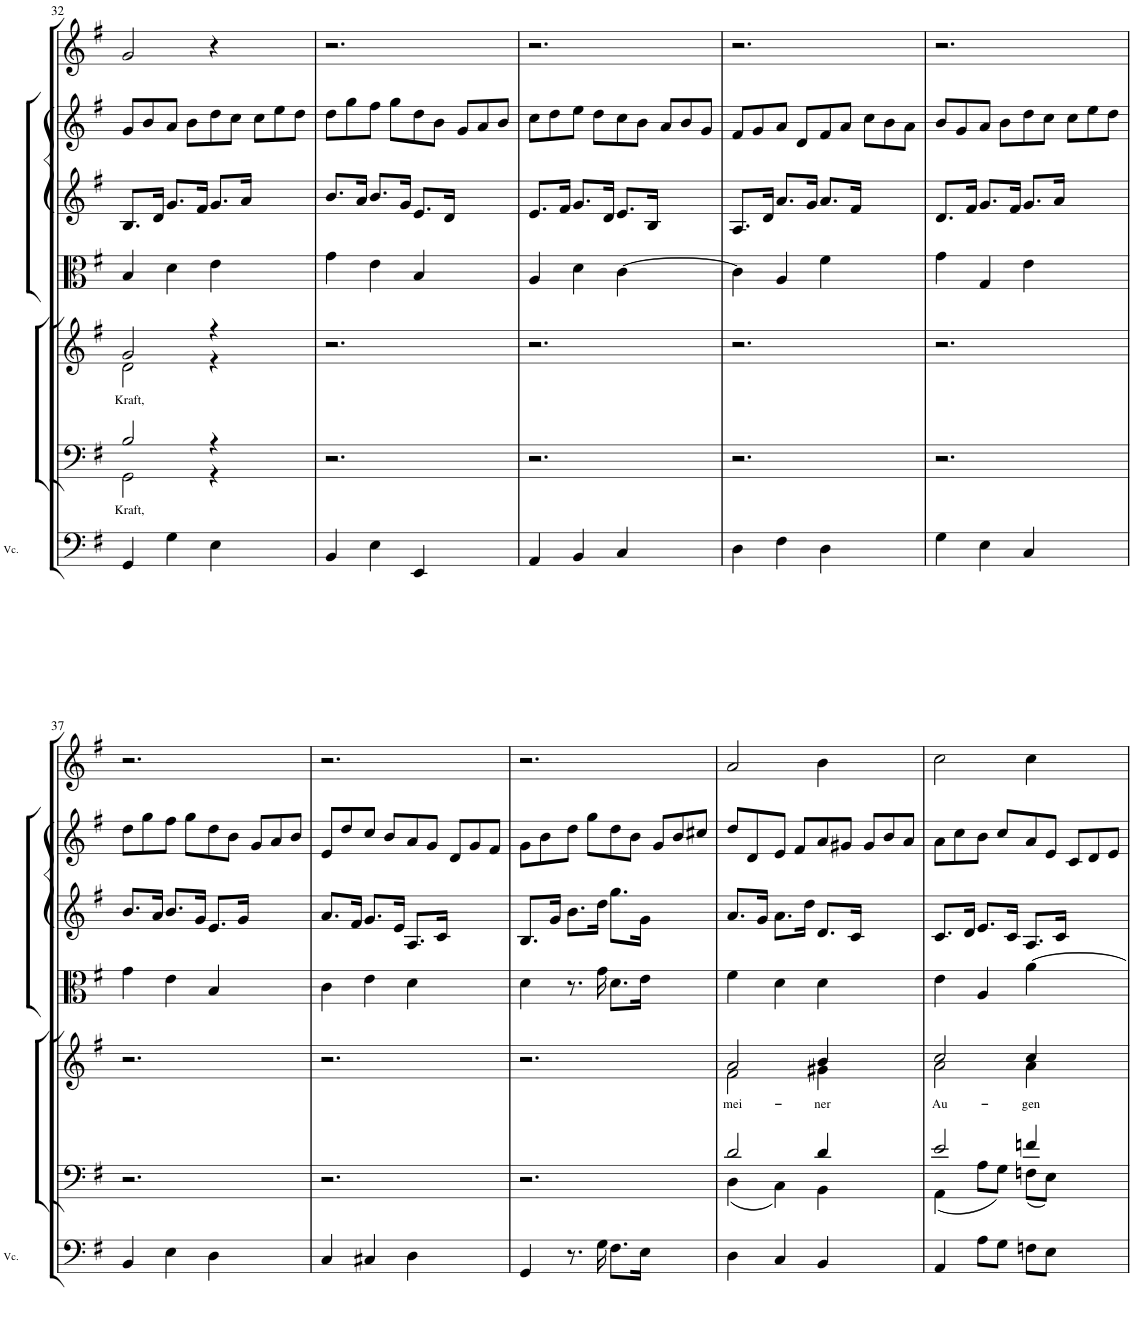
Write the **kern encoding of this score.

**kern	**kern	**text	**kern	**text	**kern	**kern	**kern	**kern
*part7	*part6	*part6	*part5	*part5	*part4	*part3	*part2	*part1
*staff7	*staff6	*staff6	*staff5	*staff5	*staff4	*staff3	*staff2	*staff1
*I"Cello	*I"Tenor &amp; Bass	*	*I"Soprano &amp; Alto	*	*I"Viola (Clarinet &amp; Alto Sax)	*I"Violin 2 (Clarinet)	*I"Violin 1 &amp; Oboe (Flute &amp; Clarinet)	*I"Trumpet
!!LO:PB:g=z
*clefF4	*clefF4	*	*clefG2	*	*clefC3	*clefG2	*clefG2	*clefG2
*k[f#]	*k[f#]	*	*k[f#]	*	*k[f#]	*k[f#]	*k[f#]	*k[f#]
*e:	*e:	*	*e:	*	*e:	*e:	*e:	*e:
*M3/4	*M3/4	*	*M3/4	*	*M3/4	*M3/4	*M9/8	*M3/4
=32	=32	=32	=32	=32	=32	=32	=32	=32
!	!	!LO:LY:b	!	!LO:LY:b	!	!	!	!
*	*^	*	*^	*	*	*	*	*
4GG/	2B/	2GG\	Kraft,	2g/	2d\	Kraft,	4B/	8.B/L	8g/L	2g/
.	.	.	.	.	.	.	.	.	8b/	.
.	.	.	.	.	.	.	.	16d/Jk	.	.
4G\	.	.	.	.	.	.	4d\	8.g/L	8a/J	.
.	.	.	.	.	.	.	.	.	8b\L	.
.	.	.	.	.	.	.	.	16f#/Jk	.	.
4E\	4r	4r	.	4r	4r	.	4e\	8.g/L	8dd\	4r
.	.	.	.	.	.	.	.	.	8cc\J	.
.	.	.	.	.	.	.	.	16a/Jk	.	.
4.ryy	4.ryy	4.ryy	.	4.ryy	4.ryy	.	4.ryy	4.ryy	8cc\L	4.ryy
.	.	.	.	.	.	.	.	.	8ee\	.
.	.	.	.	.	.	.	.	.	8dd\J	.
*	*v	*v	*	*	*	*	*	*	*	*
*	*	*	*v	*v	*	*	*	*	*
=33	=33	=33	=33	=33	=33	=33	=33	=33
4BB/	2.r	.	2.r	.	4g\	8.b/L	8dd\L	2.r
.	.	.	.	.	.	.	8gg\	.
.	.	.	.	.	.	16a/Jk	.	.
4E\	.	.	.	.	4e\	8.b/L	8ff#\J	.
.	.	.	.	.	.	.	8gg\L	.
.	.	.	.	.	.	16g/Jk	.	.
4EE/	.	.	.	.	4B/	8.e/L	8dd\	.
.	.	.	.	.	.	.	8b\J	.
.	.	.	.	.	.	16d/Jk	.	.
4.ryy	4.ryy	.	4.ryy	.	4.ryy	4.ryy	8g/L	4.ryy
.	.	.	.	.	.	.	8a/	.
.	.	.	.	.	.	.	8b/J	.
=34	=34	=34	=34	=34	=34	=34	=34	=34
4AA/	2.r	.	2.r	.	4A/	8.e/L	8cc\L	2.r
.	.	.	.	.	.	.	8dd\	.
.	.	.	.	.	.	16f#/Jk	.	.
4BB/	.	.	.	.	4d\	8.g/L	8ee\J	.
.	.	.	.	.	.	.	8dd\L	.
.	.	.	.	.	.	16d/Jk	.	.
4C/	.	.	.	.	[4c\	8.e/L	8cc\	.
.	.	.	.	.	.	.	8b\J	.
.	.	.	.	.	.	16B/Jk	.	.
4.ryy	4.ryy	.	4.ryy	.	4.ryy	4.ryy	8a/L	4.ryy
.	.	.	.	.	.	.	8b/	.
.	.	.	.	.	.	.	8g/J	.
=35	=35	=35	=35	=35	=35	=35	=35	=35
4D\	2.r	.	2.r	.	4c\]	8.A/L	8f#/L	2.r
.	.	.	.	.	.	.	8g/	.
.	.	.	.	.	.	16d/Jk	.	.
4F#\	.	.	.	.	4A/	8.a/L	8a/J	.
.	.	.	.	.	.	.	8d/L	.
.	.	.	.	.	.	16g/Jk	.	.
4D\	.	.	.	.	4f#\	8.a/L	8f#/	.
.	.	.	.	.	.	.	8a/J	.
.	.	.	.	.	.	16f#/Jk	.	.
4.ryy	4.ryy	.	4.ryy	.	4.ryy	4.ryy	8cc\L	4.ryy
.	.	.	.	.	.	.	8b\	.
.	.	.	.	.	.	.	8a\J	.
=36	=36	=36	=36	=36	=36	=36	=36	=36
4G\	2.r	.	2.r	.	4g\	8.d/L	8b/L	2.r
.	.	.	.	.	.	.	8g/	.
.	.	.	.	.	.	16f#/Jk	.	.
4E\	.	.	.	.	4G/	8.g/L	8a/J	.
.	.	.	.	.	.	.	8b\L	.
.	.	.	.	.	.	16f#/Jk	.	.
4C/	.	.	.	.	4e\	8.g/L	8dd\	.
.	.	.	.	.	.	.	8cc\J	.
.	.	.	.	.	.	16a/Jk	.	.
4.ryy	4.ryy	.	4.ryy	.	4.ryy	4.ryy	8cc\L	4.ryy
.	.	.	.	.	.	.	8ee\	.
.	.	.	.	.	.	.	8dd\J	.
!!LO:LB:g=z
=37	=37	=37	=37	=37	=37	=37	=37	=37
4BB/	2.r	.	2.r	.	4g\	8.b/L	8dd\L	2.r
.	.	.	.	.	.	.	8gg\	.
.	.	.	.	.	.	16a/Jk	.	.
4E\	.	.	.	.	4e\	8.b/L	8ff#\J	.
.	.	.	.	.	.	.	8gg\L	.
.	.	.	.	.	.	16g/Jk	.	.
4D\	.	.	.	.	4B/	8.e/L	8dd\	.
.	.	.	.	.	.	.	8b\J	.
.	.	.	.	.	.	16g/Jk	.	.
4.ryy	4.ryy	.	4.ryy	.	4.ryy	4.ryy	8g/L	4.ryy
.	.	.	.	.	.	.	8a/	.
.	.	.	.	.	.	.	8b/J	.
=38	=38	=38	=38	=38	=38	=38	=38	=38
4C/	2.r	.	2.r	.	4c\	8.a/L	8e/L	2.r
.	.	.	.	.	.	.	8dd/	.
.	.	.	.	.	.	16f#/Jk	.	.
4C#X/	.	.	.	.	4e\	8.g/L	8cc/J	.
.	.	.	.	.	.	.	8b/L	.
.	.	.	.	.	.	16e/Jk	.	.
4D\	.	.	.	.	4d\	8.A/L	8a/	.
.	.	.	.	.	.	.	8g/J	.
.	.	.	.	.	.	16c/Jk	.	.
4.ryy	4.ryy	.	4.ryy	.	4.ryy	4.ryy	8d/L	4.ryy
.	.	.	.	.	.	.	8g/	.
.	.	.	.	.	.	.	8f#/J	.
=39	=39	=39	=39	=39	=39	=39	=39	=39
4GG/	2.r	.	2.r	.	4d\	8.B/L	8g\L	2.r
.	.	.	.	.	.	.	8b\	.
.	.	.	.	.	.	16g/Jk	.	.
8.r	.	.	.	.	8.r	8.b\L	8dd\J	.
.	.	.	.	.	.	.	8gg\L	.
16G\	.	.	.	.	16g\	16dd\Jk	.	.
8.F#\L	.	.	.	.	8.d\L	8.gg\L	8dd\	.
.	.	.	.	.	.	.	8b\J	.
16E\Jk	.	.	.	.	16e\Jk	16g\Jk	.	.
4.ryy	4.ryy	.	4.ryy	.	4.ryy	4.ryy	8g/L	4.ryy
.	.	.	.	.	.	.	8b/	.
.	.	.	.	.	.	.	8cc#X/J	.
=40	=40	=40	=40	=40	=40	=40	=40	=40
*	*^	*	*	*	*	*	*	*
!	!	!	!	!	!LO:LY:b	!	!	!	!
*	*	*	*	*^	*	*	*	*	*
4D\	2d/	(4D\	.	2a/	2f#\	mei-	4f#\	8.a/L	8dd/L	2a/
.	.	.	.	.	.	.	.	.	8d/	.
.	.	.	.	.	.	.	.	16g/Jk	.	.
4C/	.	4C\)	.	.	.	.	4d\	8.a\L	8e/J	.
.	.	.	.	.	.	.	.	.	8f#/L	.
.	.	.	.	.	.	.	.	16dd\Jk	.	.
!	!	!	!	!	!	!LO:LY:b	!	!	!	!
4BB/	4d/	4BB\	.	4b/	4g#X\	-ner	4d\	8.d/L	8a/	4b\
.	.	.	.	.	.	.	.	.	8g#X/J	.
.	.	.	.	.	.	.	.	16c/Jk	.	.
4.ryy	4.ryy	4.ryy	.	4.ryy	4.ryy	.	4.ryy	4.ryy	8g#/L	4.ryy
.	.	.	.	.	.	.	.	.	8b/	.
.	.	.	.	.	.	.	.	.	8a/J	.
=41	=41	=41	=41	=41	=41	=41	=41	=41	=41	=41
!	!	!	!	!	!	!LO:LY:b	!	!	!	!
4AA/	2e/	(4AA\	.	2cc/	2a\	Au-	4e\	8.c/L	8a\L	2cc\
.	.	.	.	.	.	.	.	.	8cc\	.
.	.	.	.	.	.	.	.	16d/Jk	.	.
8A\L	.	8A\L	.	.	.	.	4A/	8.e/L	8b\J	.
8G\J	.	8G\J)	.	.	.	.	.	.	8cc/L	.
.	.	.	.	.	.	.	.	16c/Jk	.	.
!	!	!	!	!	!	!LO:LY:b	!	!	!	!
8Fn\L	4fn/	(8Fn\L	.	4cc/	4a\	-gen	[4a\	8.A/L	8a/	4cc\
8E\J	.	8E\J)	.	.	.	.	.	.	8e/J	.
.	.	.	.	.	.	.	.	16c/Jk	.	.
4.ryy	4.ryy	4.ryy	.	4.ryy	4.ryy	.	4.ryy	4.ryy	8c/L	4.ryy
.	.	.	.	.	.	.	.	.	8d/	.
.	.	.	.	.	.	.	.	.	8e/J	.
*	*v	*v	*	*	*	*	*	*	*	*
*	*	*	*v	*v	*	*	*	*	*
=	=	=	=	=	=	=	=	=
*-	*-	*-	*-	*-	*-	*-	*-	*-
